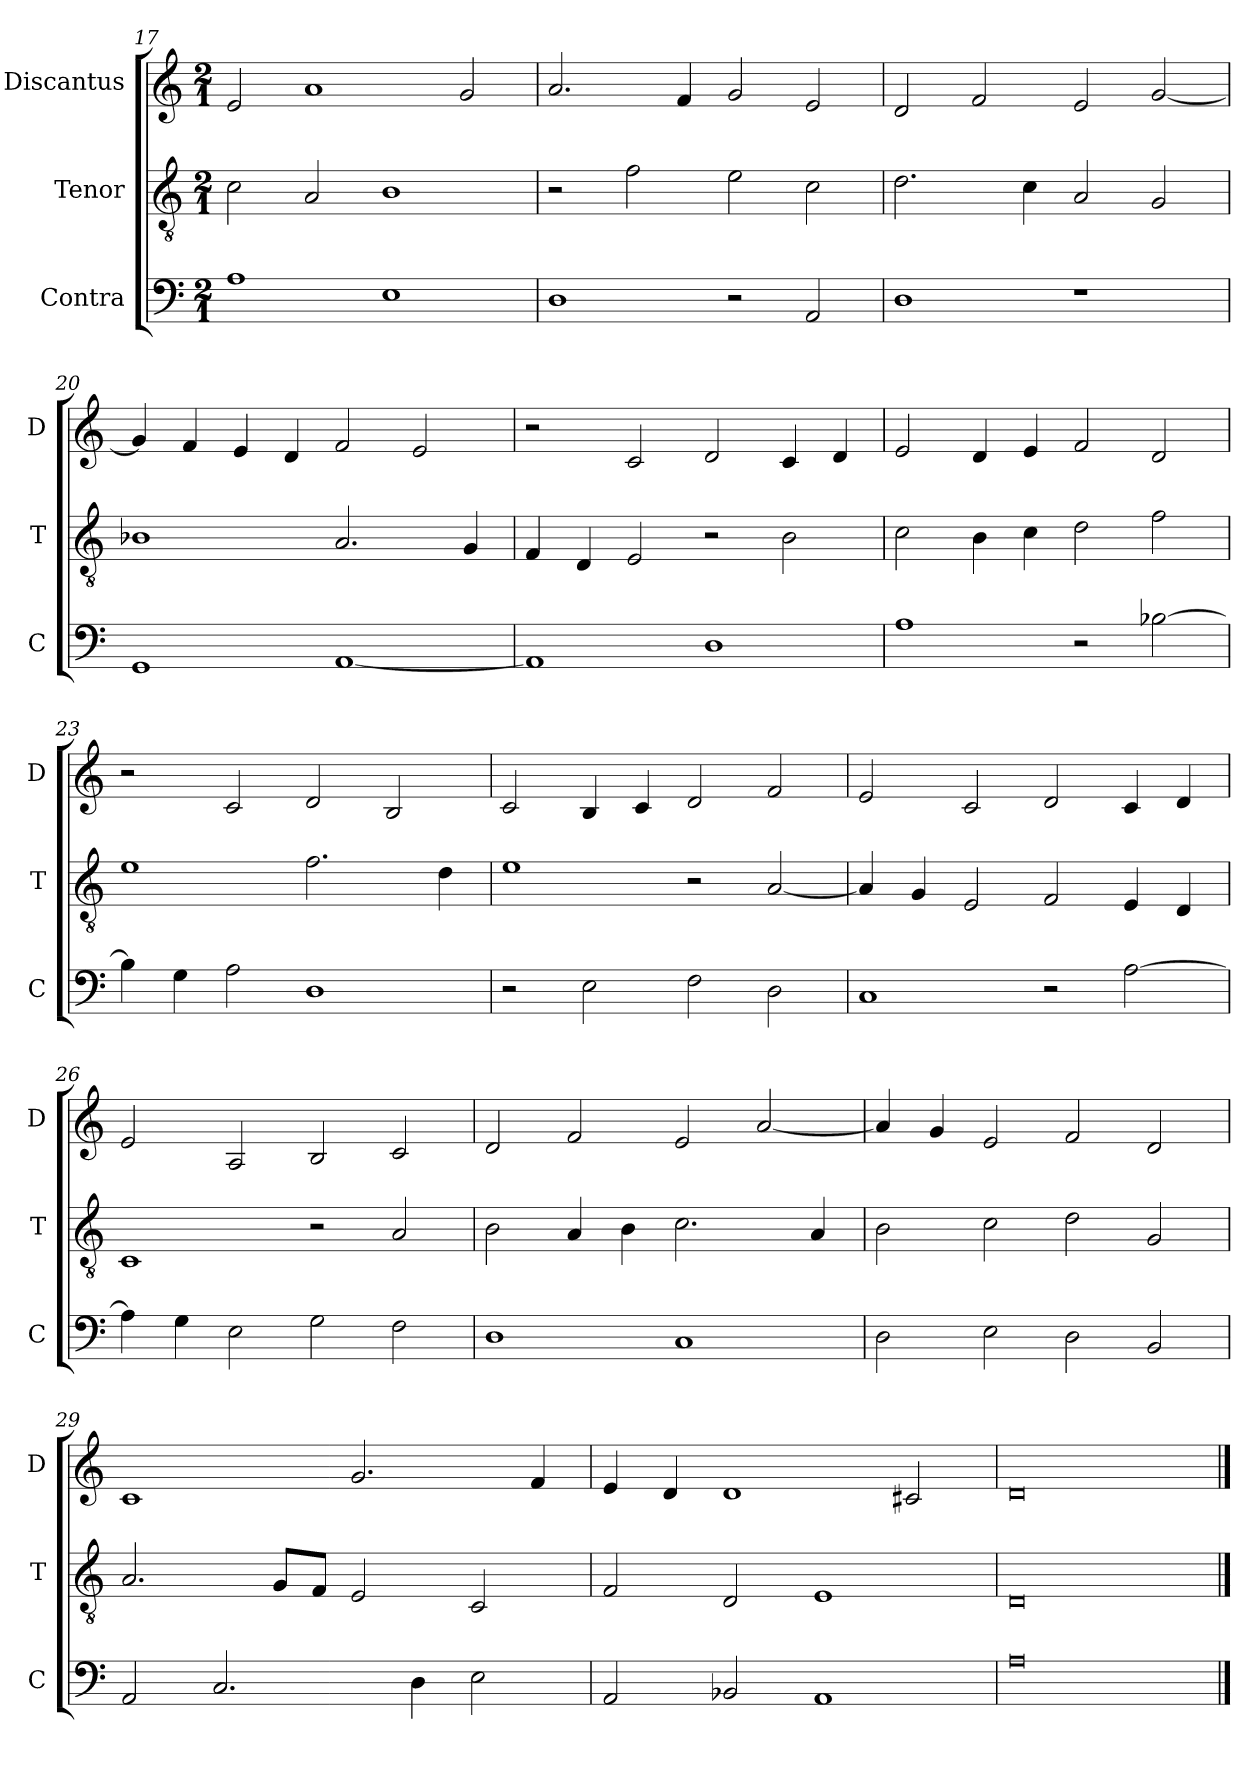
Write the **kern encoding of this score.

**kern	**kern	**kern
*part3	*part2	*part1
*staff3	*staff2	*staff1
*I"Contra	*I"Tenor	*I"Discantus
*I'C	*I'T	*I'D
*clefF4	*clefGv2	*clefG2
*k[]	*k[]	*k[]
*M2/1	*M2/1	*M2/1
=17	=17	=17
1A	2c\	2e/
.	2A/	1a
1E	1B	.
.	.	2g/
=18	=18	=18
1D	2r	2.a/
.	2f\	.
.	.	4f/
2r	2e\	2g/
2AA/	2c\	2e/
=19	=19	=19
1D	2.d\	2d/
.	.	2f/
.	4c\	.
1r	2A/	2e/
.	2G/	[2g/
=20	=20	=20
1GG	1B-X	4g/]
.	.	4f/
.	.	4e/
.	.	4d/
[1AA	2.A/	2f/
.	.	2e/
.	4G/	.
=21	=21	=21
1AA]	4F/	2r
.	4D/	.
.	2E/	2c/
1D	2r	2d/
.	2B\	4c/
.	.	4d/
=22	=22	=22
1A	2c\	2e/
.	4B\	4d/
.	4c\	4e/
2r	2d\	2f/
[2B-X\	2f\	2d/
=23	=23	=23
4B-\]	1e	2r
4G\	.	.
2A\	.	2c/
1D	2.f\	2d/
.	.	2B/
.	4d\	.
=24	=24	=24
2r	1e	2c/
2E\	.	4B/
.	.	4c/
2F\	2r	2d/
2D\	[2A/	2f/
=25	=25	=25
1C	4A/]	2e/
.	4G/	.
.	2E/	2c/
2r	2F/	2d/
[2A\	4E/	4c/
.	4D/	4d/
=26	=26	=26
4A\]	1C	2e/
4G\	.	.
2E\	.	2A/
2G\	2r	2B/
2F\	2A/	2c/
=27	=27	=27
1D	2B\	2d/
.	4A/	2f/
.	4B\	.
1C	2.c\	2e/
.	.	[2a/
.	4A/	.
=28	=28	=28
2D\	2B\	4a/]
.	.	4g/
2E\	2c\	2e/
2D\	2d\	2f/
2BB/	2G/	2d/
=29	=29	=29
2AA/	2.A/	1c
2.C/	.	.
.	8G/L	.
.	8F/J	.
.	2E/	2.g/
4D\	.	.
2E\	2C/	.
.	.	4f/
=30	=30	=30
2AA/	2F/	4e/
.	.	4d/
2BB-X/	2D/	1d
1AA	1E	.
.	.	2c#X/
=31	=31	=31
0A	0D	0d
==	==	==
*-	*-	*-
